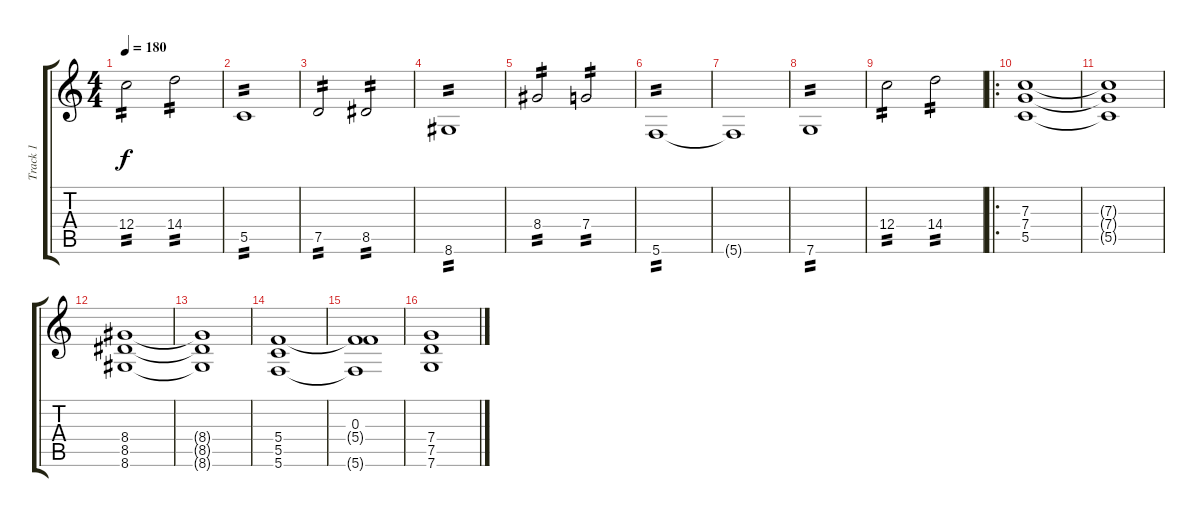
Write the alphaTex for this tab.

\track ("Track 1" "Track 1") {mute instrument acousticguitarsteel}
\staff {score tabs}
\tuning (D4 A3 F3 C3 G2 C2) {hide}
\ts (4 4)
\tempo 180
\clef g2
\ks c
12.4.2{tp 2 dy f} 14.4.2{tp 2} |
5.5.1{tp 2} |
7.5.2{tp 2} 8.5.2{tp 2} |
8.6.1{tp 2} |
8.4.2{tp 2} 7.4.2{tp 2} |
5.6.1{tp 2} |
5.6{t}.1 |
7.6.1{tp 2} |
12.4.2{tp 2} 14.4.2{tp 2} |
\ro
(7.3 7.4 5.5).1{instrument distortionguitar} |
(7.3{t} 7.4{t} 5.5{t}).1 |
(8.4 8.5 8.6).1 |
(8.4{t} 8.5{t} 8.6{t}).1 |
(5.4 5.5 5.6).1 |
(0.3 5.4{t} 5.6{t}).1 |
(7.4 7.5 7.6).1
